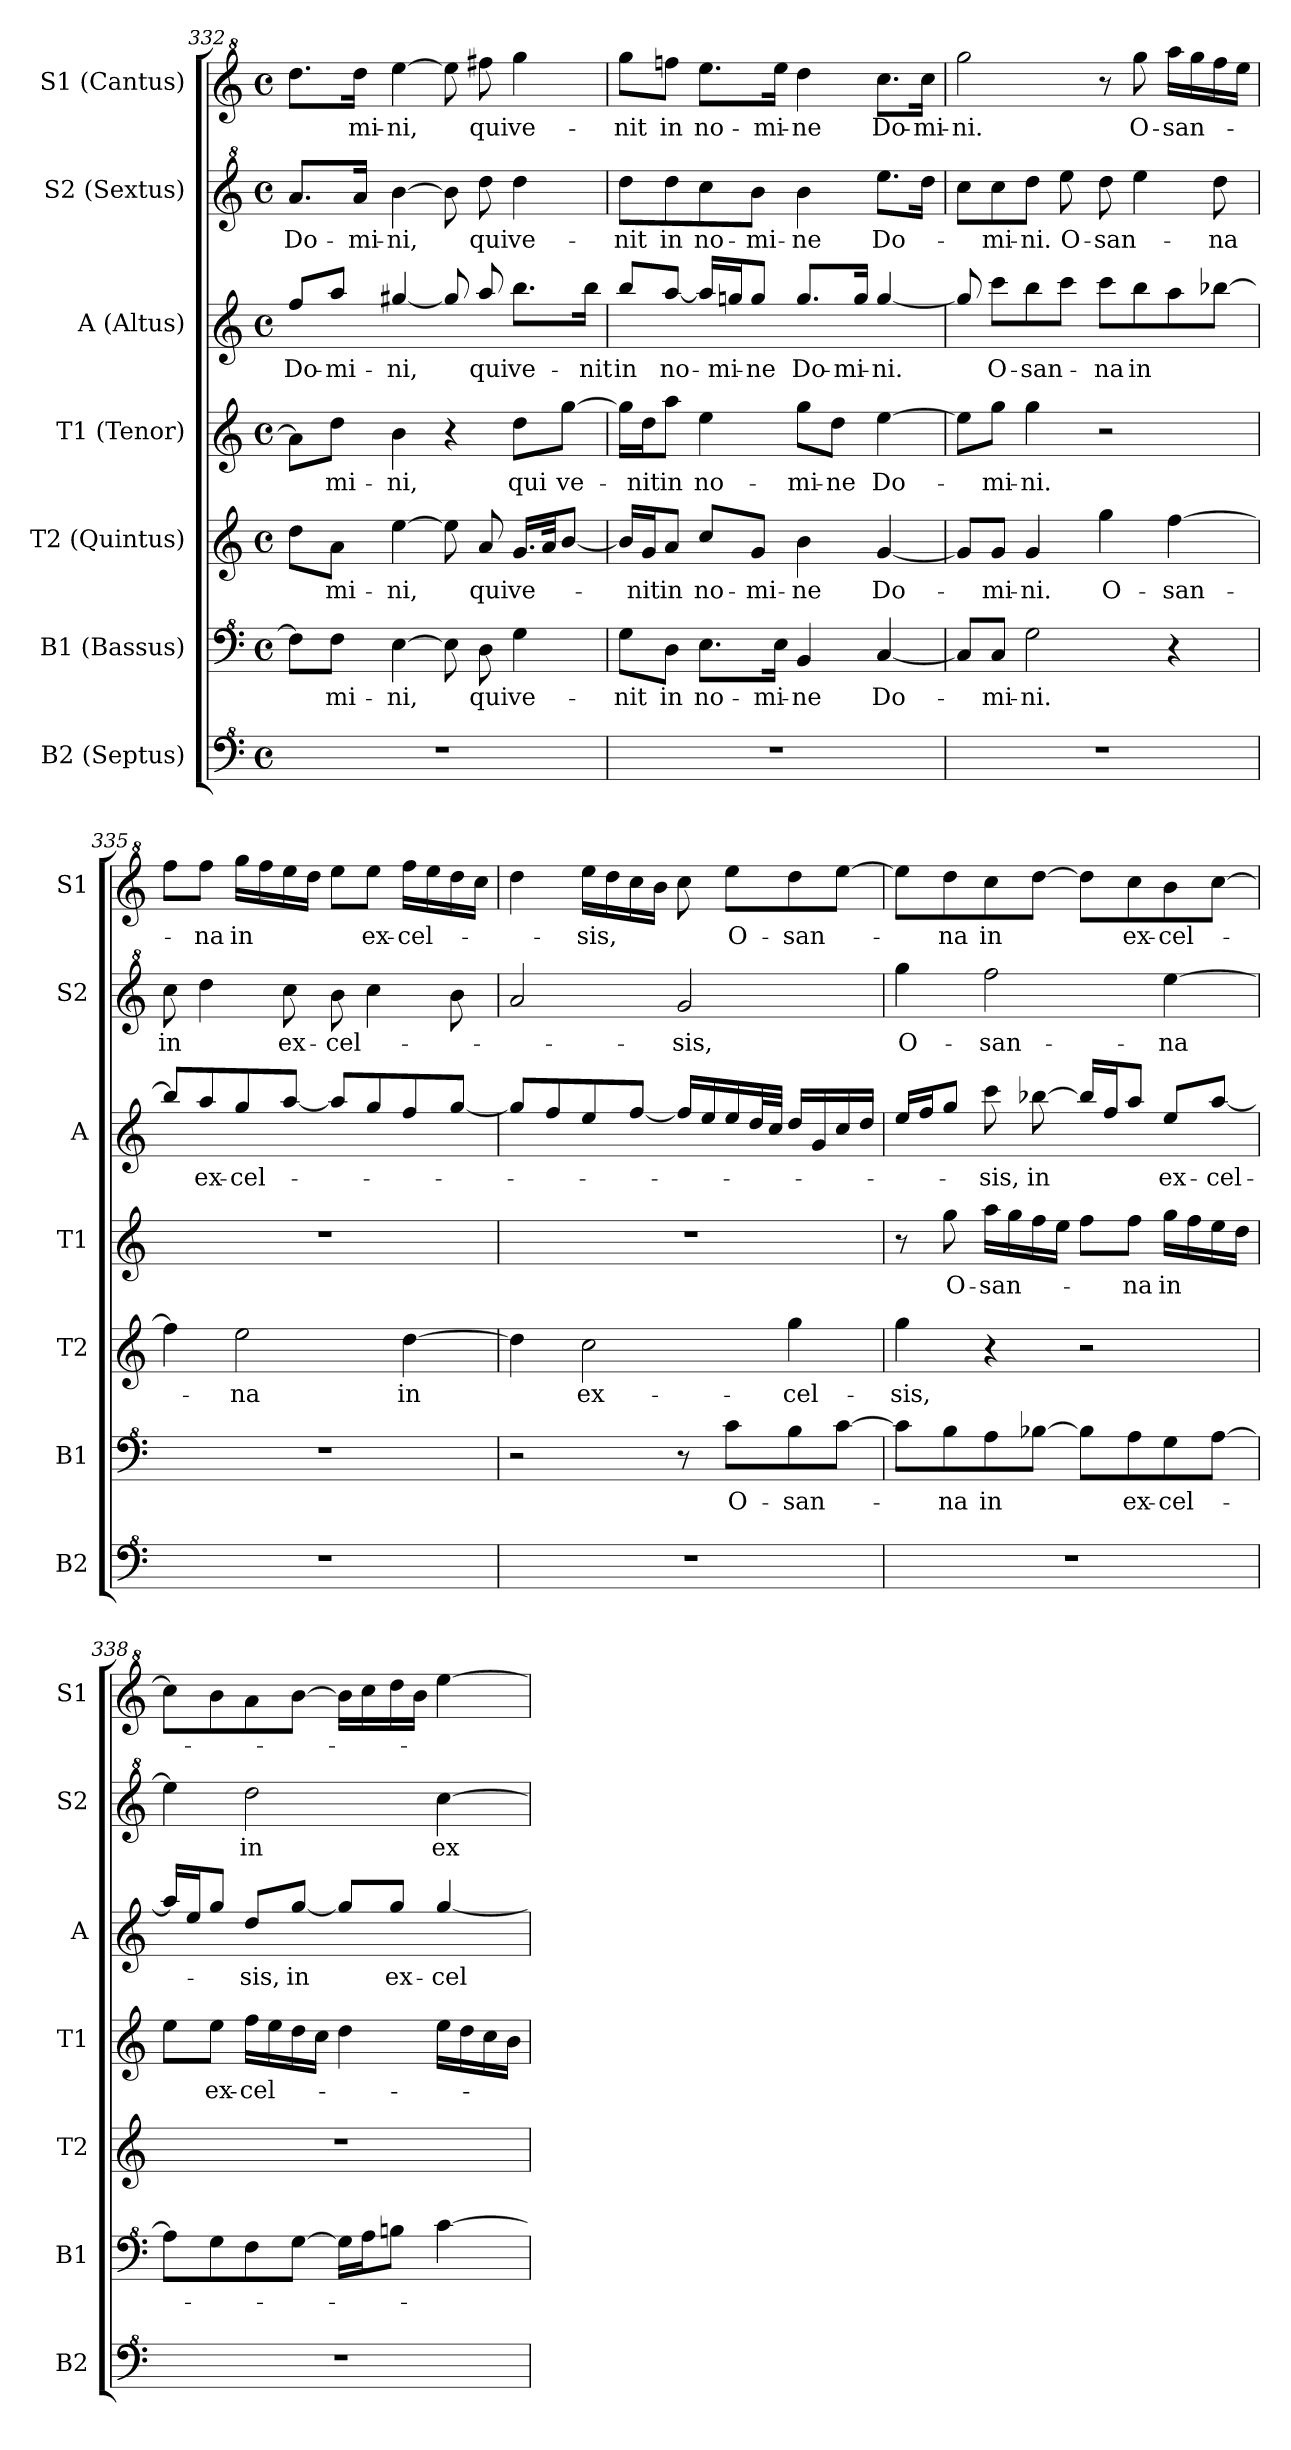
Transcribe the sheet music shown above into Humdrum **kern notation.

**kern	**kern	**text	**kern	**text	**kern	**text	**kern	**text	**kern	**text	**kern	**text
*part7	*part6	*part6	*part5	*part5	*part4	*part4	*part3	*part3	*part2	*part2	*part1	*part1
*staff7	*staff6	*staff6	*staff5	*staff5	*staff4	*staff4	*staff3	*staff3	*staff2	*staff2	*staff1	*staff1
*I"B2 (Septus)	*I"B1 (Bassus)	*	*I"T2 (Quintus)	*	*I"T1 (Tenor)	*	*I"A (Altus)	*	*I"S2 (Sextus)	*	*I"S1 (Cantus)	*
*I'B2	*I'B1	*	*I'T2	*	*I'T1	*	*I'A	*	*I'S2	*	*I'S1	*
!!LO:PB:g=z
*clefF^4	*clefF^4	*	*clefG2	*	*clefG2	*	*clefG2	*	*clefG^2	*	*clefG^2	*
*k[]	*k[]	*	*k[]	*	*k[]	*	*k[]	*	*k[]	*	*k[]	*
*M4/4	*M4/4	*	*M4/4	*	*M4/4	*	*M4/4	*	*M4/4	*	*M4/4	*
*met(c)	*met(c)	*	*met(c)	*	*met(c)	*	*met(c)	*	*met(c)	*	*met(c)	*
=332	=332	=332	=332	=332	=332	=332	=332	=332	=332	=332	=332	=332
!	!	!	!	!	!	!	!	!LO:LY:b	!	!LO:LY:b	!	!
1r	8f\L]	.	8dd\L	.	8a\L]	.	8ff/L	Do-	8.aa/L	Do-	8.ddd\L	.
!	!	!LO:LY:b	!	!LO:LY:b	!	!LO:LY:b	!	!LO:LY:b	!	!	!	!
.	8f\J	-mi-	8a\J	-mi-	8dd\J	-mi-	8aa/J	-mi-	.	.	.	.
!	!	!	!	!	!	!	!	!	!	!LO:LY:b	!	!LO:LY:b
.	.	.	.	.	.	.	.	.	16aa/Jk	-mi-	16ddd\Jk	-mi-
!	!	!LO:LY:b	!	!LO:LY:b	!	!LO:LY:b	!	!LO:LY:b	!	!LO:LY:b	!	!LO:LY:b
.	[4e\	-ni,	[4ee\	-ni,	4b\	-ni,	[4gg#X/	-ni,	[4bb\	-ni,	[4eee\	-ni,
.	8e\]	.	8ee\]	.	4r	.	8gg#/]	.	8bb\]	.	8eee\]	.
!	!	!LO:LY:b	!	!LO:LY:b	!	!	!	!LO:LY:b	!	!LO:LY:b	!	!LO:LY:b
.	8d\	qui	8a/	qui	.	.	8aa/	qui	8ddd\	qui	8fff#X\	qui
!	!	!LO:LY:b	!	!LO:LY:b	!	!LO:LY:b	!	!LO:LY:b	!	!LO:LY:b	!	!LO:LY:b
.	4g\	ve-	16.g/LL	ve-	8dd\L	qui	8.bb\L	ve-	4ddd\	ve-	4ggg\	ve-
.	.	.	32a/JK	.	.	.	.	.	.	.	.	.
!	!	!	!	!	!	!LO:LY:b	!	!	!	!	!	!
.	.	.	[8b/J	.	[8gg\J	ve-	.	.	.	.	.	.
!	!	!	!	!	!	!	!	!LO:LY:b	!	!	!	!
.	.	.	.	.	.	.	16bb\Jk	-nit	.	.	.	.
=333	=333	=333	=333	=333	=333	=333	=333	=333	=333	=333	=333	=333
!	!	!LO:LY:b	!	!	!	!	!	!LO:LY:b	!	!LO:LY:b	!	!LO:LY:b
1r	8g\L	-nit	16b/LL]	.	16gg\LL]	.	8bb/L	in	8ddd\L	-nit	8ggg\L	-nit
!	!	!	!	!LO:LY:b	!	!LO:LY:b	!	!	!	!	!	!
.	.	.	16g/J	-nit	16dd\J	-nit	.	.	.	.	.	.
!	!	!LO:LY:b	!	!LO:LY:b	!	!LO:LY:b	!	!LO:LY:b	!	!LO:LY:b	!	!LO:LY:b
.	8d\J	in	8a/J	in	8aa\J	in	[8aa/J	no-	8ddd\	in	8fffni\J	in
!	!	!LO:LY:b	!	!LO:LY:b	!	!LO:LY:b	!	!	!	!LO:LY:b	!	!LO:LY:b
.	8.e\L	no-	8cc/L	no-	4ee\	no-	16aa/LL]	.	8ccc\	no-	8.eee\L	no-
!	!	!	!	!	!	!	!	!LO:LY:b	!	!	!	!
.	.	.	.	.	.	.	16ggni/J	-mi-	.	.	.	.
!	!	!	!	!LO:LY:b	!	!	!	!LO:LY:b	!	!LO:LY:b	!	!
.	.	.	8g/J	-mi-	.	.	8gg/J	-ne	8bb\J	-mi-	.	.
!	!	!LO:LY:b	!	!	!	!	!	!	!	!	!	!LO:LY:b
.	16e\Jk	-mi-	.	.	.	.	.	.	.	.	16eee\Jk	-mi-
!	!	!LO:LY:b	!	!LO:LY:b	!	!LO:LY:b	!	!LO:LY:b	!	!LO:LY:b	!	!LO:LY:b
.	4B/	-ne	4b\	-ne	8gg\L	-mi-	8.gg/L	Do-	4bb\	-ne	4ddd\	-ne
!	!	!	!	!	!	!LO:LY:b	!	!	!	!	!	!
.	.	.	.	.	8dd\J	-ne	.	.	.	.	.	.
!	!	!	!	!	!	!	!	!LO:LY:b	!	!	!	!
.	.	.	.	.	.	.	16gg/Jk	-mi-	.	.	.	.
!	!	!LO:LY:b	!	!LO:LY:b	!	!LO:LY:b	!	!LO:LY:b	!	!LO:LY:b	!	!LO:LY:b
.	[4c/	Do-	[4g/	Do-	[4ee\	Do-	[4gg/	-ni.	8.eee\L	Do-	8.ccc\L	Do-
!	!	!	!	!	!	!	!	!	!	!	!	!LO:LY:b
.	.	.	.	.	.	.	.	.	16ddd\Jk	.	16ccc\Jk	-mi-
=334	=334	=334	=334	=334	=334	=334	=334	=334	=334	=334	=334	=334
!	!	!	!	!	!	!	!	!	!	!	!	!LO:LY:b
1r	8c/L]	.	8g/L]	.	8ee\L]	.	8gg/]	.	8ccc\L	.	2ggg\	-ni.
!	!	!LO:LY:b	!	!LO:LY:b	!	!LO:LY:b	!	!LO:LY:b	!	!LO:LY:b	!	!
.	8c/J	-mi-	8g/J	-mi-	8gg\J	-mi-	8ccc\L	O-	8ccc\	-mi-	.	.
!	!	!LO:LY:b	!	!LO:LY:b	!	!LO:LY:b	!	!LO:LY:b	!	!LO:LY:b	!	!
.	2g\	-ni.	4g/	-ni.	4gg\	-ni.	8bb\	-san-	8ddd\J	-ni.	.	.
!	!	!	!	!	!	!	!	!	!	!LO:LY:b	!	!
.	.	.	.	.	.	.	8ccc\J	.	8eee\	O-	.	.
!	!	!	!	!LO:LY:b	!	!	!	!LO:LY:b	!	!LO:LY:b	!	!
.	.	.	4gg\	O-	2r	.	8ccc\L	-na	8ddd\	-san-	8r	.
!	!	!	!	!	!	!	!	!LO:LY:b	!	!	!	!LO:LY:b
.	.	.	.	.	.	.	8bb\	in	4eee\	.	8ggg\	O-
!	!	!	!	!LO:LY:b	!	!	!	!	!	!	!	!LO:LY:b
.	4r	.	[4ff\	-san-	.	.	8aa\	.	.	.	16aaa\LL	-san-
.	.	.	.	.	.	.	.	.	.	.	16ggg\	.
!	!	!	!	!	!	!	!	!	!	!LO:LY:b	!	!
.	.	.	.	.	.	.	[8bb-X\J	.	8ddd\	-na	16fff\	.
.	.	.	.	.	.	.	.	.	.	.	16eee\JJ	.
=335	=335	=335	=335	=335	=335	=335	=335	=335	=335	=335	=335	=335
!	!	!	!	!	!	!	!	!	!	!LO:LY:b	!	!
1r	1r	.	4ff\]	.	1r	.	8bb-/L]	.	8ccc\	in	8fff\L	.
!	!	!	!	!	!	!	!	!LO:LY:b	!	!	!	!LO:LY:b
.	.	.	.	.	.	.	8aa/	ex-	4ddd\	.	8fff\J	-na
!	!	!	!	!LO:LY:b	!	!	!	!LO:LY:b	!	!	!	!LO:LY:b
.	.	.	2ee\	-na	.	.	8gg/	-cel-	.	.	16ggg\LL	in
.	.	.	.	.	.	.	.	.	.	.	16fff\	.
!	!	!	!	!	!	!	!	!	!	!LO:LY:b	!	!
.	.	.	.	.	.	.	[8aa/J	.	8ccc\	ex-	16eee\	.
.	.	.	.	.	.	.	.	.	.	.	16ddd\JJ	.
!	!	!	!	!	!	!	!	!	!	!LO:LY:b	!	!
.	.	.	.	.	.	.	8aa/L]	.	8bb\	-cel-	8eee\L	.
!	!	!	!	!	!	!	!	!	!	!	!	!LO:LY:b
.	.	.	.	.	.	.	8gg/	.	4ccc\	.	8eee\J	ex-
!	!	!	!	!LO:LY:b	!	!	!	!	!	!	!	!LO:LY:b
.	.	.	[4dd\	in	.	.	8ff/	.	.	.	16fff\LL	-cel-
.	.	.	.	.	.	.	.	.	.	.	16eee\	.
.	.	.	.	.	.	.	[8gg/J	.	8bb\	.	16ddd\	.
.	.	.	.	.	.	.	.	.	.	.	16ccc\JJ	.
!!LO:LB:g=z
=336	=336	=336	=336	=336	=336	=336	=336	=336	=336	=336	=336	=336
1r	2r	.	4dd\]	.	1r	.	8gg/L]	.	2aa/	.	4ddd\	.
.	.	.	.	.	.	.	8ff/	.	.	.	.	.
!	!	!	!	!LO:LY:b	!	!	!	!	!	!	!	!LO:LY:b
.	.	.	2cc\	ex-	.	.	8ee/	.	.	.	16eee\LL	-sis,
.	.	.	.	.	.	.	.	.	.	.	16ddd\	.
.	.	.	.	.	.	.	[8ff/J	.	.	.	16ccc\	.
.	.	.	.	.	.	.	.	.	.	.	16bb\JJ	.
!	!	!	!	!	!	!	!	!	!	!LO:LY:b	!	!
.	8r	.	.	.	.	.	16ff/LL]	.	2gg/	-sis,	8ccc\	.
.	.	.	.	.	.	.	16ee/	.	.	.	.	.
!	!	!LO:LY:b	!	!	!	!	!	!	!	!	!	!LO:LY:b
.	8cc\L	O-	.	.	.	.	16ee/	.	.	.	8eee\L	O-
.	.	.	.	.	.	.	32dd/L	.	.	.	.	.
.	.	.	.	.	.	.	32cc/JJJ	.	.	.	.	.
!	!	!LO:LY:b	!	!LO:LY:b	!	!	!	!	!	!	!	!LO:LY:b
.	8b\	-san-	4gg\	-cel-	.	.	16dd/LL	.	.	.	8ddd\	-san-
.	.	.	.	.	.	.	16g/	.	.	.	.	.
.	[8cc\J	.	.	.	.	.	16cc/	.	.	.	[8eee\J	.
.	.	.	.	.	.	.	16dd/JJ	.	.	.	.	.
=337	=337	=337	=337	=337	=337	=337	=337	=337	=337	=337	=337	=337
!	!	!	!	!LO:LY:b	!	!	!	!	!	!LO:LY:b	!	!
1r	8cc\L]	.	4gg\	-sis,	8r	.	16ee/LL	.	4ggg\	O-	8eee\L]	.
.	.	.	.	.	.	.	16ff/J	.	.	.	.	.
!	!	!LO:LY:b	!	!	!	!LO:LY:b	!	!	!	!	!	!LO:LY:b
.	8b\	-na	.	.	8gg\	O-	8gg/J	.	.	.	8ddd\	-na
!	!	!LO:LY:b	!	!	!	!LO:LY:b	!	!LO:LY:b	!	!LO:LY:b	!	!LO:LY:b
.	8a\	in	4r	.	16aa\LL	-san-	8ccc\	-sis,	2fff\	-san-	8ccc\	in
.	.	.	.	.	16gg\	.	.	.	.	.	.	.
!	!	!	!	!	!	!	!	!LO:LY:b	!	!	!	!
.	[8b-X\J	.	.	.	16ff\	.	[8bb-X\	in	.	.	[8ddd\J	.
.	.	.	.	.	16ee\JJ	.	.	.	.	.	.	.
.	8b-\L]	.	2r	.	8ff\L	.	16bb-/LL]	.	.	.	8ddd\L]	.
.	.	.	.	.	.	.	16ff/J	.	.	.	.	.
!	!	!LO:LY:b	!	!	!	!LO:LY:b	!	!	!	!	!	!LO:LY:b
.	8a\	ex-	.	.	8ff\J	-na	8aa/J	.	.	.	8ccc\	ex-
!	!	!LO:LY:b	!	!	!	!LO:LY:b	!	!LO:LY:b	!	!LO:LY:b	!	!LO:LY:b
.	8g\	-cel-	.	.	16gg\LL	in	8ee/L	ex-	[4eee\	-na	8bb\	-cel-
.	.	.	.	.	16ff\	.	.	.	.	.	.	.
!	!	!	!	!	!	!	!	!LO:LY:b	!	!	!	!
.	[8a\J	.	.	.	16ee\	.	[8aa/J	-cel-	.	.	[8ccc\J	.
.	.	.	.	.	16dd\JJ	.	.	.	.	.	.	.
=338	=338	=338	=338	=338	=338	=338	=338	=338	=338	=338	=338	=338
1r	8a\L]	.	1r	.	8ee\L	.	16aa/LL]	.	4eee\]	.	8ccc\L]	.
.	.	.	.	.	.	.	16ee/J	.	.	.	.	.
!	!	!	!	!	!	!LO:LY:b	!	!	!	!	!	!
.	8g\	.	.	.	8ee\J	ex-	8gg/J	.	.	.	8bb\	.
!	!	!	!	!	!	!LO:LY:b	!	!LO:LY:b	!	!LO:LY:b	!	!
.	8f\	.	.	.	16ff\LL	-cel-	8dd/L	-sis,	2ddd\	in	8aa\	.
.	.	.	.	.	16ee\	.	.	.	.	.	.	.
!	!	!	!	!	!	!	!	!LO:LY:b	!	!	!	!
.	[8g\J	.	.	.	16dd\	.	[8gg/J	in	.	.	[8bb\J	.
.	.	.	.	.	16cc\JJ	.	.	.	.	.	.	.
.	16g\LL]	.	.	.	4dd\	.	8gg/L]	.	.	.	16bb\LL]	.
.	16a\J	.	.	.	.	.	.	.	.	.	16ccc\	.
!	!	!	!	!	!	!	!	!LO:LY:b	!	!	!	!
.	8bni\J	.	.	.	.	.	8gg/J	ex-	.	.	16ddd\	.
.	.	.	.	.	.	.	.	.	.	.	16bb\JJ	.
!	!	!	!	!	!	!	!	!LO:LY:b	!	!LO:LY:b	!	!
.	[4cc\	.	.	.	16ee\LL	.	[4gg/	-cel-	[4ccc\	ex-	[4eee\	.
.	.	.	.	.	16dd\	.	.	.	.	.	.	.
.	.	.	.	.	16cc\	.	.	.	.	.	.	.
.	.	.	.	.	16b\JJ	.	.	.	.	.	.	.
=	=	=	=	=	=	=	=	=	=	=	=	=
*-	*-	*-	*-	*-	*-	*-	*-	*-	*-	*-	*-	*-
